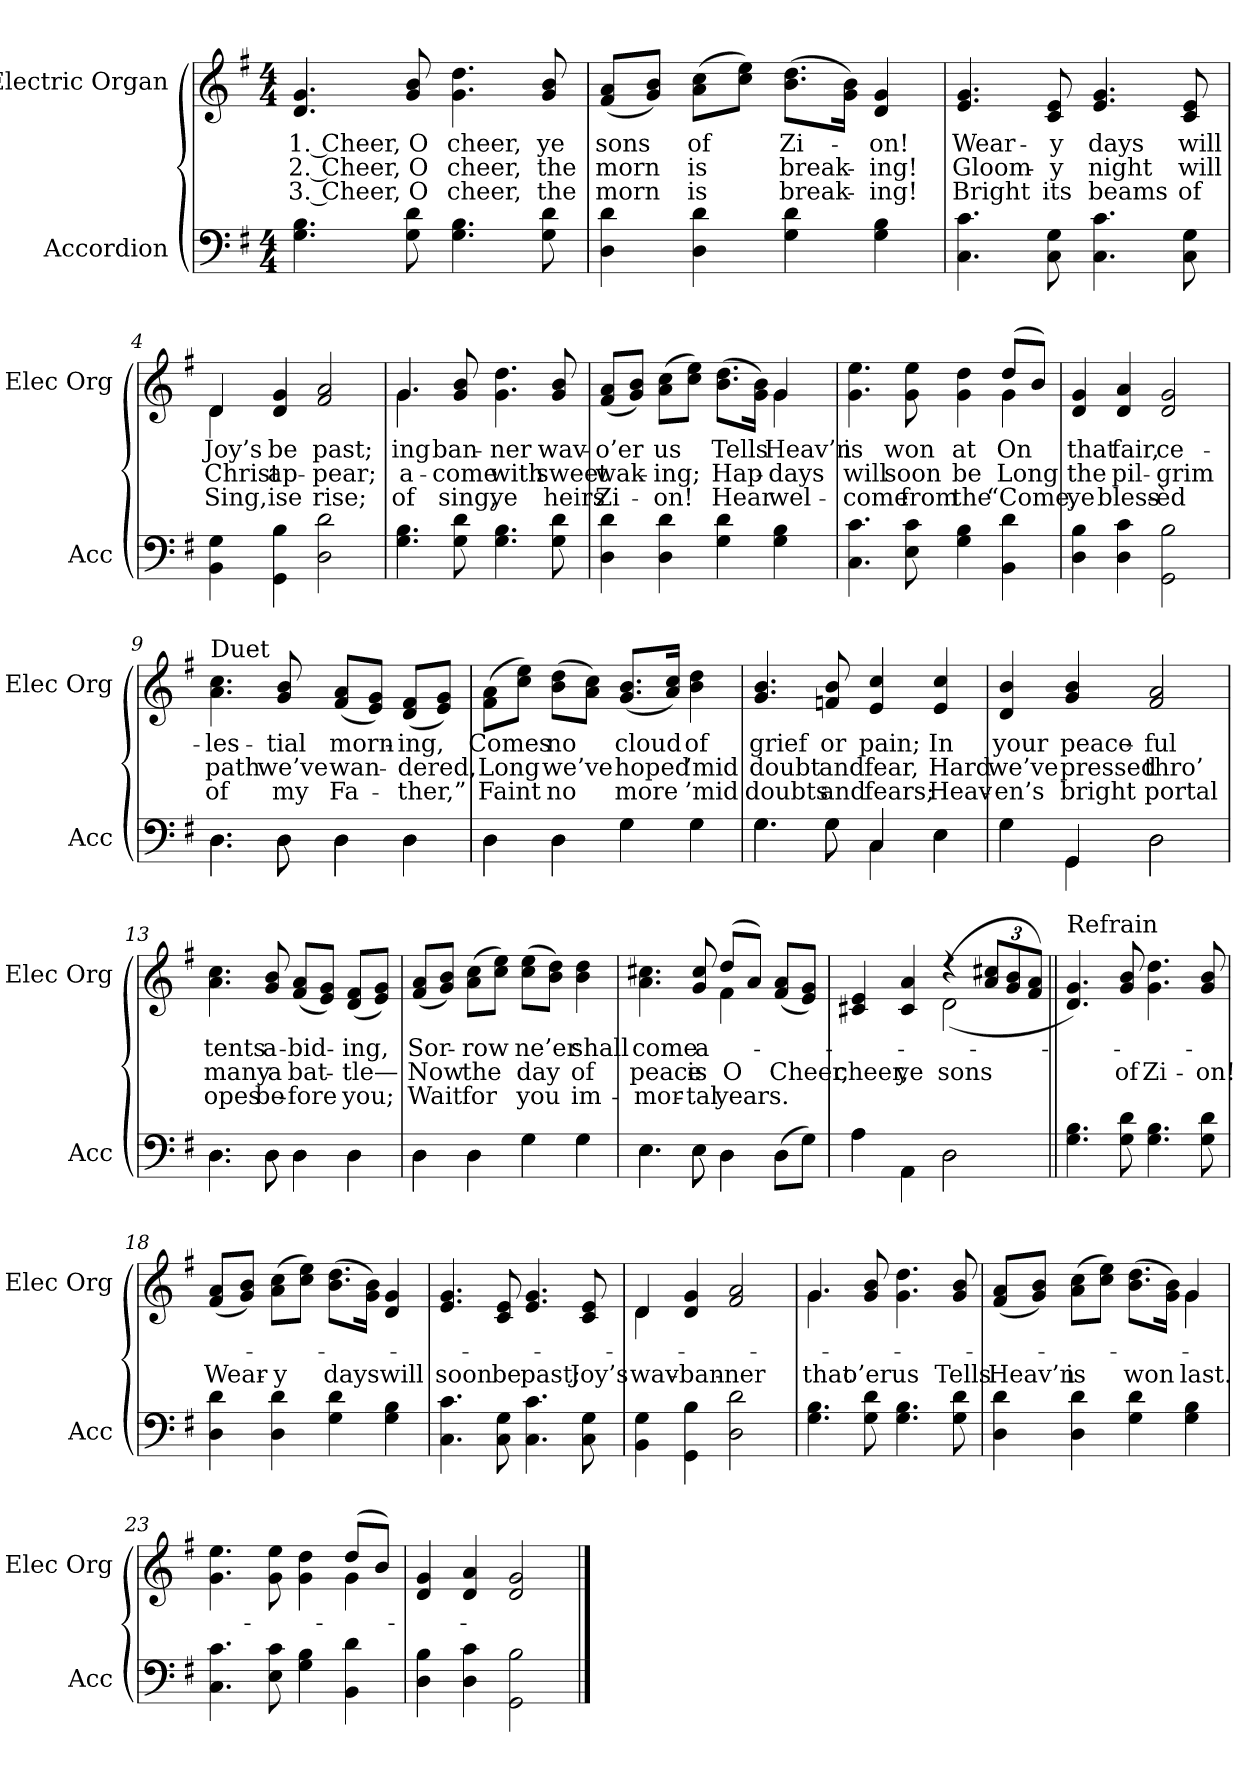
**kern	**kern	**text	**text	**text
*part2	*part1	*part1	*part1	*part1
*staff2	*staff1	*staff1	*staff1	*staff1
*I"Accordion	*I"Electric Organ	*	*	*
*I'Acc	*I'Elec Org	*	*	*
*clefF4	*clefG2	*	*	*
*k[f#]	*k[f#]	*	*	*
*G:	*G:	*	*	*
*M4/4	*M4/4	*	*	*
=1	=1	=1	=1	=1
4.G 4.B	4.d 4.g	1. Cheer,	2. Cheer,	3. Cheer,
8G 8d	8g 8b	O	O	O
4.G 4.B	4.g 4.dd	cheer,	cheer,	cheer,
8G 8d	8g 8b	ye	the	the
=2	=2	=2	=2	=2
4D 4d	(8f#/ 8a/L	sons	morn	morn
.	8g/ 8b/J)	.	.	.
4D 4d	(8a\ 8cc\L	of	is	is
.	8cc\ 8ee\J)	.	.	.
4G 4d	(8.b\ 8.dd\L	Zi-	break-	break-
.	16g\ 16b\Jk)	.	.	.
4G 4B	4d 4g	-on!	-ing!	-ing!
=3	=3	=3	=3	=3
4.C 4.c	4.e 4.g	Wear-	Gloom-	Bright
8C 8G	8c 8e	-y	-y	its
4.C 4.c	4.e 4.g	days	night	beams
8C 8G	8c 8e	will	will	of
=4	=4	=4	=4	=4
*	*^	*	*	*
4BB 4G	4d/	4d	Joy’s	Christ	Sing,
4GG 4B	4d 4g	2.ryy	be	-ap-	-ise
2D 2d	2f# 2a	.	past;	-pear;	rise;
=5	=5	=5	=5	=5	=5
4.G 4.B	4.g/	4.g	-ing	a-	of
8G 8d	8g 8b	2ryy	ban-	come	sing,
4.G 4.B	4.g 4.dd	.	-ner	with	ye
8G 8d	8g 8b	8ryy	wav-	sweet	heirs
=6	=6	=6	=6	=6	=6
4D 4d	(8f#/ 8a/L	2.ryy	o’er	-wak-	Zi-
.	8g/ 8b/J)	.	.	.	.
4D 4d	(8a\ 8cc\L	.	us	-ing;	-on!
.	8cc\ 8ee\J)	.	.	.	.
4G 4d	(8.b\ 8.dd\L	.	Tells	Hap-	Hear
.	16g\ 16b\Jk)	.	.	.	.
4G 4B	4g/	4g	Heav’n	days	wel-
=7	=7	=7	=7	=7	=7
4.C 4.c	4.g 4.ee	2.ryy	is	will	-come
8E 8c	8g 8ee	.	won	soon	from
4G 4B	4g 4dd	.	at	be	the
4BB 4d	(8dd/L	4g	On	Long	“Come,
.	8b/J)	.	.	.	.
*	*v	*v	*	*	*
=8	=8	=8	=8	=8
4D 4B	4d 4g	that	the	ye
4D 4c	4d 4a	fair,	pil-	bless-
2GG 2B	2d 2g	ce-	-grim	-èd
=9	=9	=9	=9	=9
*^	*	*	*	*
!	!	!LO:TX:t=Duet	!	!	!
4.D\	4.D	4.a 4.cc	-les-	path	of
8D\	8D	8g 8b	-tial	we’ve	my
4D\	4D	(8f#/ 8a/L	morn-	wan-	Fa-
.	.	8e/ 8g/J)	.	.	.
4D\	4D	(8d/ 8f#/L	-ing,	-dered,	-ther,”
.	.	8e/ 8g/J)	.	.	.
=10	=10	=10	=10	=10	=10
4D\	4D	(8f#\ 8a\L	Comes	Long	Faint
.	.	8cc\ 8ee\J)	.	.	.
4D\	4D	(8b\ 8dd\L	no	we’ve	no
.	.	8a\ 8cc\J)	.	.	.
4G\	4G	(8.g/ 8.b/L	cloud	hoped	more
.	.	16a/ 16cc/Jk)	.	.	.
4G\	4G	4b 4dd	of	’mid	’mid
=11	=11	=11	=11	=11	=11
4.G\	4.G	4.g 4.b	grief	doubt	doubts
8G\	8G	8fn 8b	or	and	and
4C/	4C	4e 4cc	pain;	fear,	fears;
4E\	4E	4e 4cc	In	Hard	Heav-
=12	=12	=12	=12	=12	=12
4G\	4G	4d 4b	your	we’ve	-en’s
4GG/	4GG	4g 4b	peace-	pressed	bright
2D\	2D	2f# 2a	-ful	thro’	portal
=13	=13	=13	=13	=13	=13
4.D\	4.D	4.a 4.cc	tents	many	opes
8D\	8D	8g 8b	a-	a	be-
4D\	4D	(8f#/ 8a/L	-bid-	bat-	-fore
.	.	8e/ 8g/J)	.	.	.
4D\	4D	(8d/ 8f#/L	-ing,	-tle—	you;
.	.	8e/ 8g/J)	.	.	.
=14	=14	=14	=14	=14	=14
4D\	4D	(8f#/ 8a/L	Sor-	Now	Wait
.	.	8g/ 8b/J)	.	.	.
4D\	4D	(8a\ 8cc\L	-row	the	for
.	.	8cc\ 8ee\J)	.	.	.
4G\	4G	(8cc\ 8ee\L	ne’er	day	you
.	.	8b\ 8dd\J)	.	.	.
4G\	4G	4b 4dd	shall	of	im-
=15	=15	=15	=15	=15	=15
*	*	*^	*	*	*
4.E\	4.E	4.a 4.cc#X	2ryy	come	peace	-mor-
8E\	8E	8g 8cc#	.	a-	is	-tal
4D\	4D	(8dd/L	4f#	.	O	years.
.	.	8a/J)	.	.	.	.
(8D\L	4ryy	(8f#/ 8a/L	4ryy	.	Cheer,	.
8G\J)	.	8e/ 8g/J)	.	.	.	.
=16	=16	=16	=16	=16	=16	=16
4A\	4A	4c#X 4e	2ryy	.	cheer,	.
4AA\	4AA	4c# 4a	.	.	ye	.
2D\	2D	(4r	(2d	.	sons	.
.	.	12a/ 12cc#/L	.	.	.	.
.	.	12g/ 12b/	.	.	.	.
.	.	12f#/ 12a/J)	.	.	.	.
*v	*v	*	*	*	*	*
*	*v	*v	*	*	*
=17||	=17||	=17||	=17||	=17||
!	!LO:TX:t=Refrain	!	!	!
4.G 4.B	4.d 4.g)	.	.	.
8G 8d	8g 8b	.	of	.
4.G 4.B	4.g 4.dd	.	Zi-	.
8G 8d	8g 8b	.	-on!	.
=18	=18	=18	=18	=18
4D 4d	(8f#/ 8a/L	.	Wear-	.
.	8g/ 8b/J)	.	.	.
4D 4d	(8a\ 8cc\L	.	-y	.
.	8cc\ 8ee\J)	.	.	.
4G 4d	(8.b\ 8.dd\L	.	days	.
.	16g\ 16b\Jk)	.	.	.
4G 4B	4d 4g	.	will	.
=19	=19	=19	=19	=19
4.C 4.c	4.e 4.g	.	soon	.
8C 8G	8c 8e	.	be	.
4.C 4.c	4.e 4.g	.	past;	.
8C 8G	8c 8e	.	Joy’s	.
=20	=20	=20	=20	=20
*	*^	*	*	*
4BB 4G	4d/	4d	.	wav-	.
4GG 4B	4d 4g	2.ryy	.	ban-	.
2D 2d	2f# 2a	.	.	-ner	.
=21	=21	=21	=21	=21	=21
4.G 4.B	4.g/	4.g	.	that	.
8G 8d	8g 8b	2ryy	.	o’er	.
4.G 4.B	4.g 4.dd	.	.	us	.
8G 8d	8g 8b	8ryy	.	Tells	.
=22	=22	=22	=22	=22	=22
4D 4d	(8f#/ 8a/L	2.ryy	.	Heav’n	.
.	8g/ 8b/J)	.	.	.	.
4D 4d	(8a\ 8cc\L	.	.	is	.
.	8cc\ 8ee\J)	.	.	.	.
4G 4d	(8.b\ 8.dd\L	.	.	won	.
.	16g\ 16b\Jk)	.	.	.	.
4G 4B	4g/	4g	.	last.	.
=23	=23	=23	=23	=23	=23
4.C 4.c	4.g 4.ee	2.ryy	.	.	.
8E 8c	8g 8ee	.	.	.	.
4G 4B	4g 4dd	.	.	.	.
4BB 4d	(8dd/L	4g	.	.	.
.	8b/J)	.	.	.	.
*	*v	*v	*	*	*
=24	=24	=24	=24	=24
4D 4B	4d 4g	.	.	.
4D 4c	4d 4a	.	.	.
2GG 2B	2d 2g	.	.	.
==	==	==	==	==
*-	*-	*-	*-	*-
